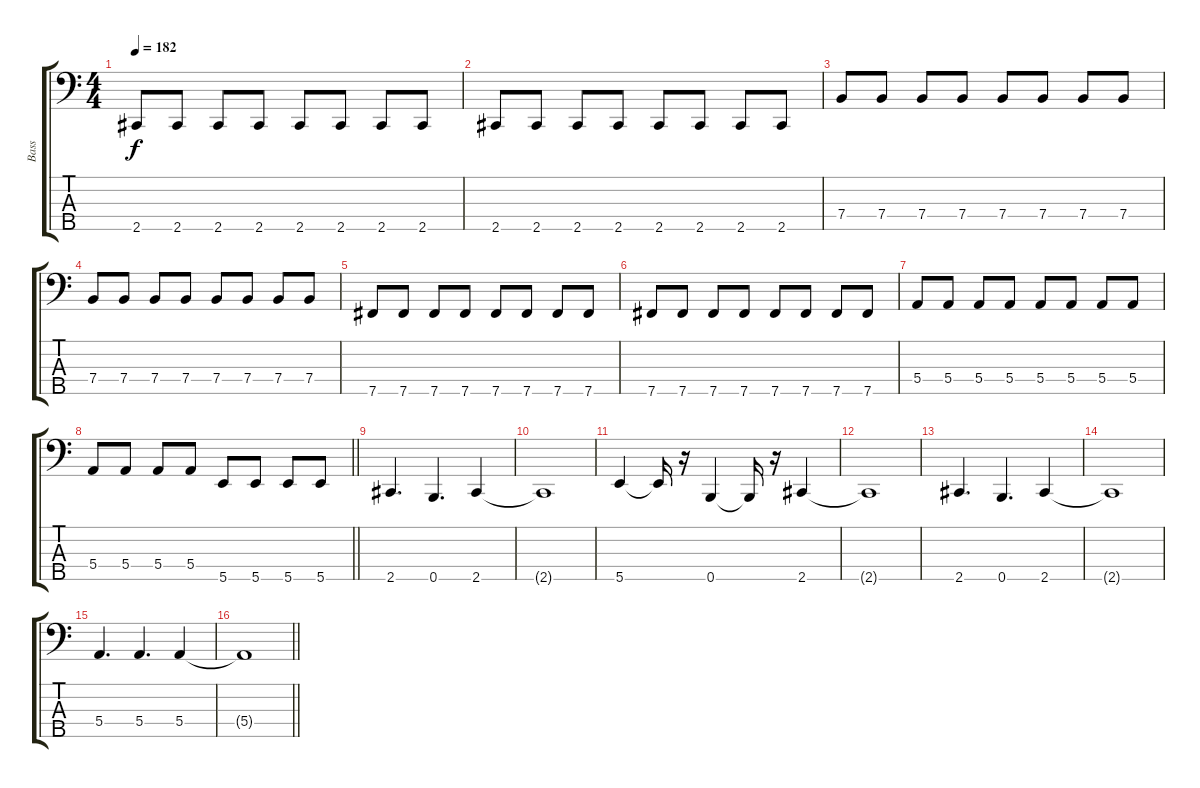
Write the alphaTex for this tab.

\track ("Bass" "Bass") {instrument electricbassfinger}
\staff {score tabs}
\tuning (G2 D2 A1 E1 B0) {hide}
\ts (4 4)
\section ("" "")
\tempo 182
\clef f4
\ks c
2.5.8{dy f} 2.5.8 2.5.8 2.5.8 2.5.8 2.5.8 2.5.8 2.5.8 |
2.5.8 2.5.8 2.5.8 2.5.8 2.5.8 2.5.8 2.5.8 2.5.8 |
7.4.8 7.4.8 7.4.8 7.4.8 7.4.8 7.4.8 7.4.8 7.4.8 |
7.4.8 7.4.8 7.4.8 7.4.8 7.4.8 7.4.8 7.4.8 7.4.8 |
7.5.8 7.5.8 7.5.8 7.5.8 7.5.8 7.5.8 7.5.8 7.5.8 |
7.5.8 7.5.8 7.5.8 7.5.8 7.5.8 7.5.8 7.5.8 7.5.8 |
5.4.8 5.4.8 5.4.8 5.4.8 5.4.8 5.4.8 5.4.8 5.4.8 |
\barLineRight lightlight
5.4.8 5.4.8 5.4.8 5.4.8 5.5.8 5.5.8 5.5.8 5.5.8 |
\section ("" "")
2.5.4{d} 0.5.4{d} 2.5.4 |
2.5{t}.1 |
5.5.4 5.5{t}.16 r.16 0.5.4 0.5{t}.16 r.16 2.5.4 |
2.5{t}.1 |
2.5.4{d} 0.5.4{d} 2.5.4 |
2.5{t}.1 |
5.4.4{d} 5.4.4{d} 5.4.4 |
\barLineRight lightlight
5.4{t}.1
